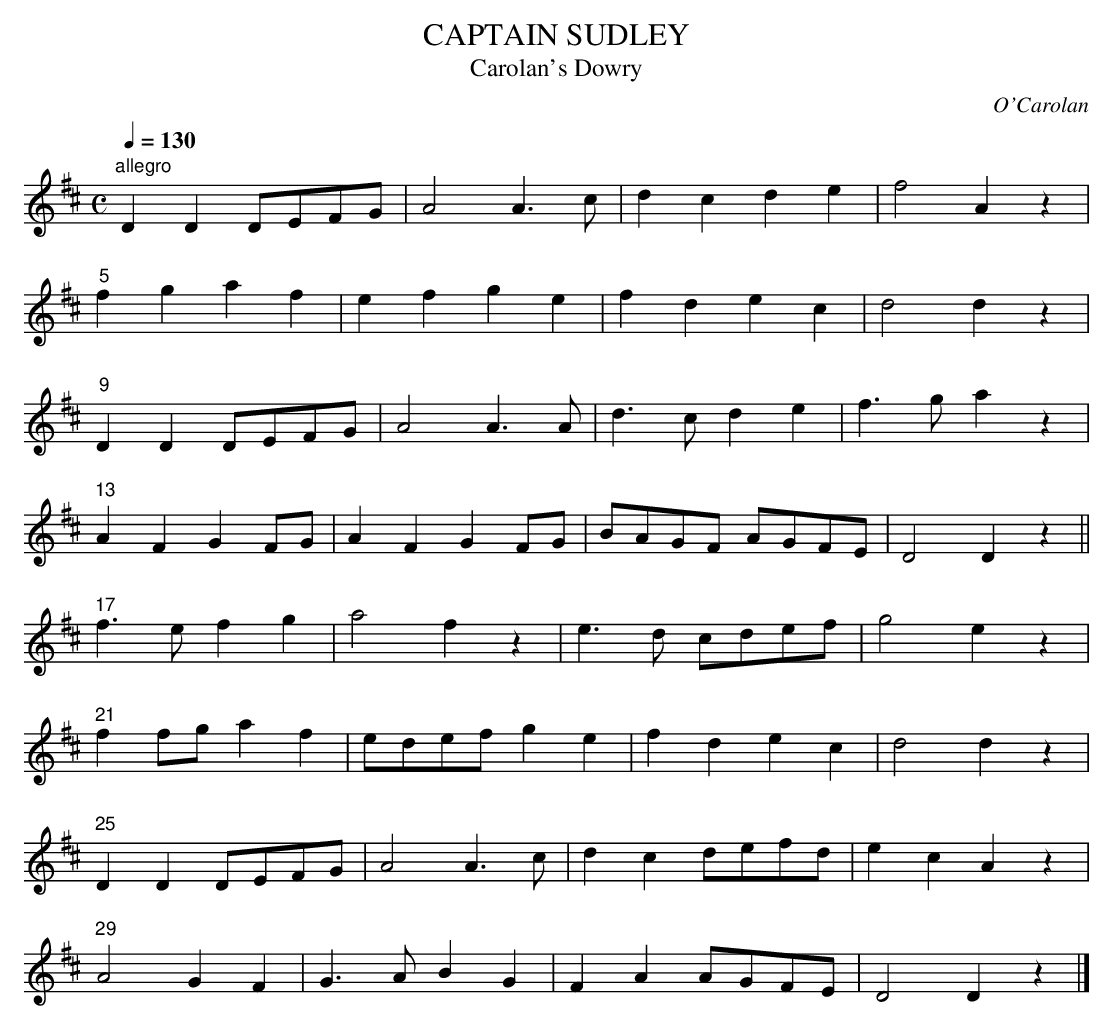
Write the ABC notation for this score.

X:1
T:CAPTAIN SUDLEY
T:Carolan's Dowry
C:O'Carolan
Q:1/4=130
M:C
L:1/8
K:D
"allegro"
D2D2 DEFG|A4 A3c|d2c2 d2e2|f4 A2z2|
"5"f2g2 a2f2|e2f2 g2e2|f2d2 e2c2|d4 d2z2|
"9"D2D2 DEFG|A4 A3A|d3c d2e2|f3g a2z2|
"13"A2F2 G2FG|A2F2 G2FG|BAGF AGFE|D4 D2z2||
"17"f3e f2g2|a4 f2z2|e3d cdef|g4 e2z2|
"21"f2fg a2f2|edef g2e2|f2d2 e2c2|d4 d2z2|
"25"D2D2 DEFG|A4 A3c|d2c2 defd|e2c2 A2z2|
"29"A4 G2F2|G3A B2G2|F2A2 AGFE|D4D2z2|]
